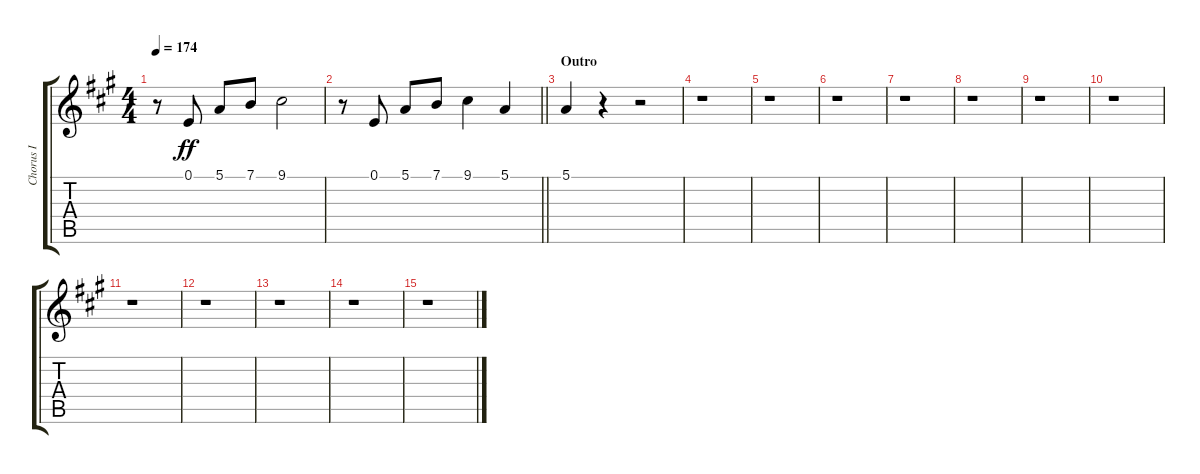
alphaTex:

\track ("Chorus I" "Chorus I") {instrument voiceoohs}
\staff {score tabs}
\tuning (E4 B3 G3 D3 A2 E2) {hide}
\ts (4 4)
\tempo 174
\clef g2
\ks a
r.8{dy ff} 0.1.8 5.1.8 7.1.8 9.1.2 |
\barLineRight lightlight
r.8 0.1.8 5.1.8 7.1.8 9.1.4 5.1.4 |
\section ("" "Outro")
5.1.4 r.4 r.2 |
r.1 |
r.1 |
r.1 |
r.1 |
r.1 |
r.1 |
r.1 |
r.1 |
r.1 |
r.1 |
r.1 |
r.1
